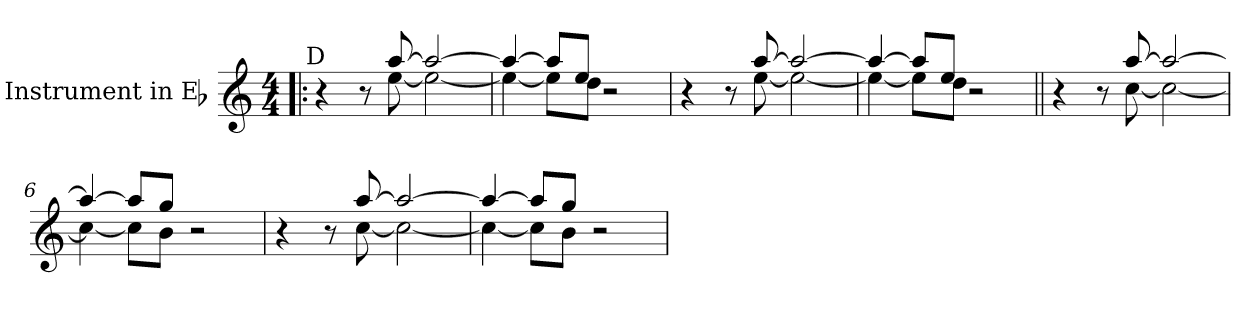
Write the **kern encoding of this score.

**kern
*part1
*staff1
*I"Instrument  in Eb
*I'Eb
!!LO:PB:g=z
*clefG2
*ITrd5c9
*k[b-e-a-]
*E-:
*M4/4
*MM100
=1!|:
*^
!LO:TX:a:cj:t=D	!
4r	4ryy
8r	8ryy
[>8cci/	[<8gi\
2cci/_>	2gi\_<
=2	=2
4cci/_>	4gi\_<
8cci/L]	8gi\L]
8gi/J	8fi\J
2r	2ryy
=3	=3
4r	4.ryy
8r	.
[>8cci/	[<8gi\
2cci/_>	2gi\_<
=4	=4
4cci/_>	4gi\_<
8cci/L]	8gi\L]
8gi/J	8fi\J
2r	2ryy
!!LO:LB:g=z	!!
=5||	=5||
4r	4.ryy
8r	.
[>8cci/	[<8e-i\
2cci/_>	2e-i\_<
=6	=6
4cci/_>	4e-i\_<
8cci/L]	8e-i\L]
8b-i/J	8di\J
2r	2ryy
=7	=7
4r	4.ryy
8r	.
[>8cci/	[<8e-i\
2cci/_>	2e-i\_<
=8	=8
4cci/_>	4e-i\_<
8cci/L]	8e-i\L]
8b-i/J	8di\J
2r	2ryy
*v	*v
=
*-
